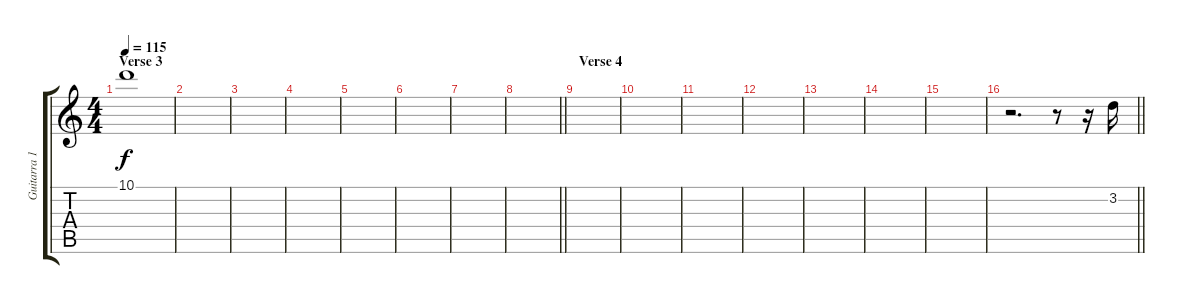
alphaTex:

\track ("Guitarra 1" "Guitarra 1") {instrument overdrivenguitar}
\staff {score tabs}
\tuning (E4 B3 G3 D3 A2 E2) {hide}
\ts (4 4)
\section ("" "Verse 3")
\tempo 115
\clef g2
\ks c
10.1.1{dy f} |
|
|
|
|
|
|
\barLineRight lightlight
|
\section ("" "Verse 4")
|
|
|
|
|
|
|
\barLineRight lightlight
r.2{d} r.8 r.16 3.2{sl}.16
